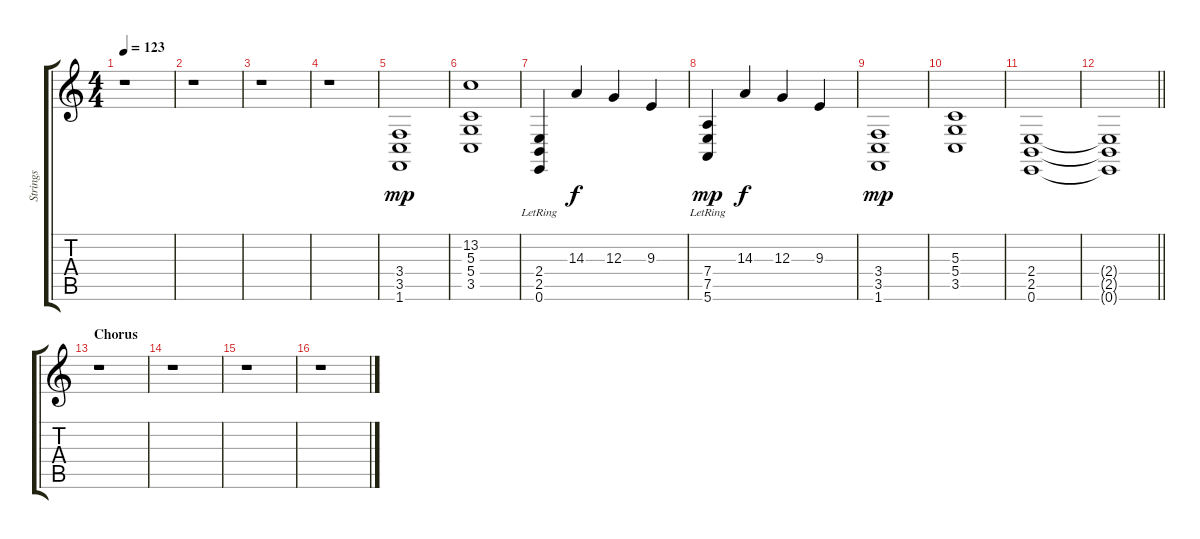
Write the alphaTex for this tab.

\track ("Strings" "Strings") {instrument pizzicatostrings}
\staff {score tabs}
\tuning (E4 B3 G3 D3 A2 E2) {hide}
\ts (4 4)
\tempo 123
\clef g2
\ks c
r.1{dy mp} |
r.1 |
r.1 |
r.1 |
(3.4 3.5 1.6).1{instrument stringensemble1} |
(13.2 5.3 5.4 3.5).1 |
(2.4{lr} 2.5{lr} 0.6{lr}).4 14.3.4{dy f} 12.3.4 9.3.4 |
(7.4{lr} 7.5{lr} 5.6{lr}).4{dy mp} 14.3.4{dy f} 12.3.4 9.3.4 |
(3.4 3.5 1.6).1{dy mp instrument stringensemble1} |
(5.3 5.4 3.5).1 |
(2.4 2.5 0.6).1 |
\barLineRight lightlight
(2.4{t} 2.5{t} 0.6{t}).1 |
\section ("" "Chorus")
r.1 |
r.1 |
r.1 |
r.1
